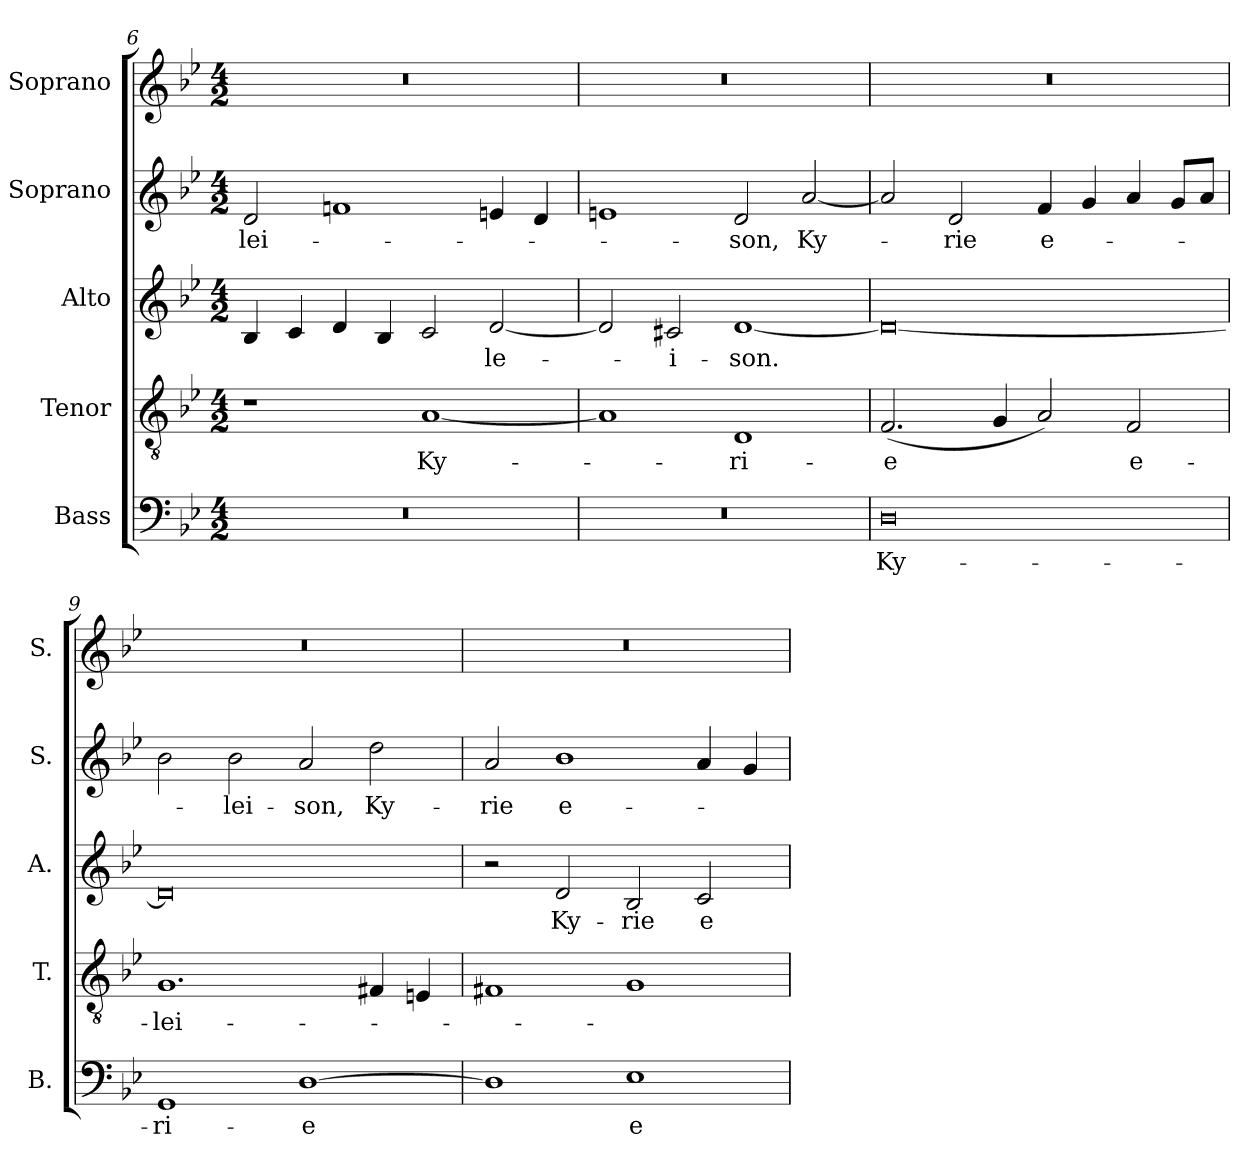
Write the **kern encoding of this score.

**kern	**text	**kern	**text	**kern	**text	**kern	**text	**kern
*part5	*part5	*part4	*part4	*part3	*part3	*part2	*part2	*part1
*staff5	*staff5	*staff4	*staff4	*staff3	*staff3	*staff2	*staff2	*staff1
*I"Bass	*	*I"Tenor	*	*I"Alto	*	*I"Soprano	*	*I"Soprano
*I'B.	*	*I'T.	*	*I'A.	*	*I'S.	*	*I'S.
*clefF4	*	*clefGv2	*	*clefG2	*	*clefG2	*	*clefG2
*	*	*ITrd7c12	*	*	*	*	*	*
*k[b-e-]	*	*k[b-e-]	*	*k[b-e-]	*	*k[b-e-]	*	*k[b-e-]
*B-:	*	*B-:	*	*B-:	*	*B-:	*	*B-:
*M4/2	*	*M4/2	*	*M4/2	*	*M4/2	*	*M4/2
=6	=6	=6	=6	=6	=6	=6	=6	=6
!LO:N:vis=1	!	!	!	!	!	!	!	!
!	!	!	!	!	!	!	!LO:LY:b:color=#000000	!LO:N:vis=1
0r	.	1r	.	4B-i/	.	2di/	-lei-	0r
.	.	.	.	4ci/	.	.	.	.
.	.	.	.	4di/	.	1fni	.	.
.	.	.	.	4B-i/	.	.	.	.
!	!	!	!LO:LY:b:color=#000000	!	!	!	!	!
.	.	[1AAi	Ky-	2ci/	.	.	.	.
!	!	!	!	!	!LO:LY:b:color=#000000	!	!	!
.	.	.	.	[2di/	-le-	4eni/	.	.
.	.	.	.	.	.	4di/	.	.
!!LO:LB:g=z
=7	=7	=7	=7	=7	=7	=7	=7	=7
!LO:N:vis=1	!	!	!	!	!	!	!	!LO:N:vis=1
0r	.	1AAi]	.	2di/]	.	1eni	.	0r
!	!	!	!	!	!LO:LY:b:color=#000000	!	!	!
.	.	.	.	2c#Xi/	-i-	.	.	.
!	!	!	!LO:LY:b:color=#000000	!	!	!	!	!
!	!	!	!	!	!LO:LY:b:color=#000000	!	!	!
!	!	!	!	!	!	!	!LO:LY:b:color=#000000	!
.	.	1DDi	-ri-	[1di	-son.	2di/	-son,	.
!	!	!	!	!	!	!	!LO:LY:b:color=#000000	!
.	.	.	.	.	.	[2ai/	Ky-	.
=8	=8	=8	=8	=8	=8	=8	=8	=8
!	!LO:LY:b:color=#000000	!	!	!	!	!	!	!
!	!	!	!LO:LY:b:color=#000000	!	!	!	!	!LO:N:vis=1
0Di	Ky-	(2.FFi/	-e	0di_	.	2ai/]	.	0r
!	!	!	!	!	!	!	!LO:LY:b:color=#000000	!
.	.	.	.	.	.	2di/	-rie	.
.	.	4GGi/	.	.	.	.	.	.
!	!	!	!	!	!	!	!LO:LY:b:color=#000000	!
.	.	2AAi/)	.	.	.	4fi/	e-	.
.	.	.	.	.	.	4gi/	.	.
!	!	!	!LO:LY:b:color=#000000	!	!	!	!	!
.	.	2FFi/	e-	.	.	4ai/	.	.
.	.	.	.	.	.	8gi/L	.	.
.	.	.	.	.	.	8ai/J	.	.
=9	=9	=9	=9	=9	=9	=9	=9	=9
!	!LO:LY:b:color=#000000	!	!	!	!	!	!	!
!	!	!	!LO:LY:b:color=#000000	!	!	!	!	!LO:N:vis=1
1GGi	-ri-	1.GGi	-lei-	0di]	.	2b-i\	.	0r
!	!	!	!	!	!	!	!LO:LY:b:color=#000000	!
.	.	.	.	.	.	2b-i\	-lei-	.
!	!LO:LY:b:color=#000000	!	!	!	!	!	!	!
!	!	!	!	!	!	!	!LO:LY:b:color=#000000	!
[1Di	-e	.	.	.	.	2ai/	-son,	.
!	!	!	!	!	!	!	!LO:LY:b:color=#000000	!
.	.	4FF#Xi/	.	.	.	2ddi\	Ky-	.
.	.	4EEni/	.	.	.	.	.	.
=10	=10	=10	=10	=10	=10	=10	=10	=10
!	!	!	!	!	!	!	!LO:LY:b:color=#000000	!LO:N:vis=1
1Di]	.	1FF#Xi	.	2r	.	2ai/	-rie	0r
!	!	!	!	!	!LO:LY:b:color=#000000	!	!	!
!	!	!	!	!	!	!	!LO:LY:b:color=#000000	!
.	.	.	.	2di/	Ky-	1b-i	e-	.
!	!LO:LY:b:color=#000000	!	!	!	!	!	!	!
!	!	!	!	!	!LO:LY:b:color=#000000	!	!	!
1E-i	e-	1GGi	.	2B-i/	-rie	.	.	.
!	!	!	!	!	!LO:LY:b:color=#000000	!	!	!
.	.	.	.	2ci/	e-	4ai/	.	.
.	.	.	.	.	.	4gi/	.	.
=	=	=	=	=	=	=	=	=
*-	*-	*-	*-	*-	*-	*-	*-	*-
